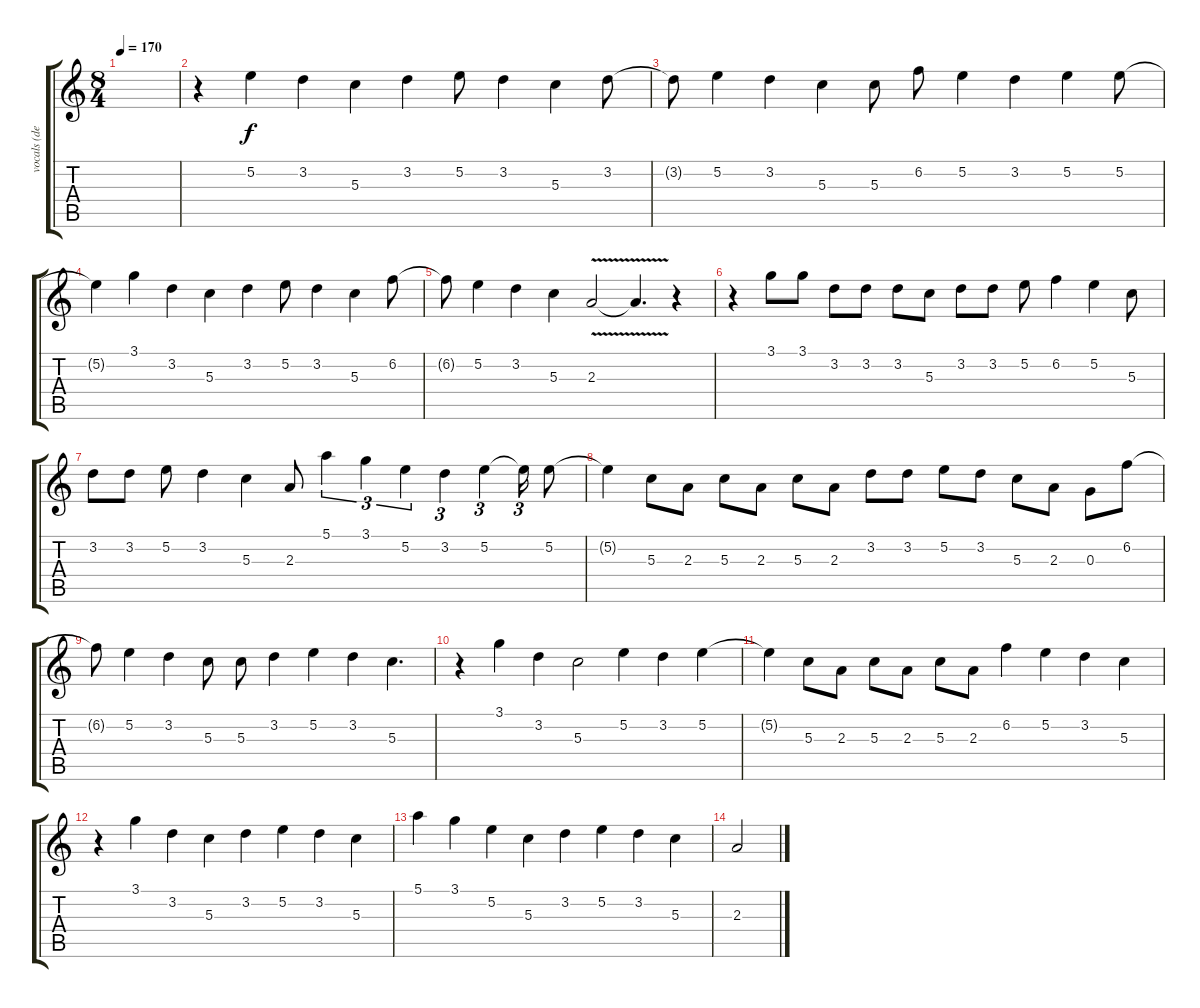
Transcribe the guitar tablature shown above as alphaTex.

\track ("vocals (deneb)" "vocals (de") {instrument distortionguitar}
\staff {score tabs}
\tuning (E4 B3 G3 D3 A2 E2) {hide}
\ts (8 4)
\tempo 170
\clef g2
\ks c
|
r.4 5.2.4 3.2.4 5.3.4 3.2.4 5.2.8 3.2.4 5.3.4 3.2.8 |
3.2{t}.8 5.2.4 3.2.4 5.3.4 5.3.8 6.2.8 5.2.4 3.2.4 5.2.4 5.2.8 |
5.2{t}.4 3.1.4 3.2.4 5.3.4 3.2.4 5.2.8 3.2.4 5.3.4 6.2.8 |
6.2{t}.8 5.2.4 3.2.4 5.3.4 2.3{v}.2 2.3{t}.4{d} r.4 |
r.4 3.1.8 3.1.8 3.2.8 3.2.8 3.2.8 5.3.8 3.2.8 3.2.8 5.2.8 6.2.4 5.2.4 5.3.8 |
3.2.8 3.2.8 5.2.8 3.2.4 5.3.4 2.3.8 5.1.4{tu (3 2)} 3.1.4{tu (3 2)} 5.2.4{tu (3 2)} 3.2.4{tu (3 2)} 5.2.4{tu (3 2)} 5.2{t}.16{tu (3 2)} 5.2.8 |
5.2{t}.4 5.3.8 2.3.8 5.3.8 2.3.8 5.3.8 2.3.8 3.2.8 3.2.8 5.2.8 3.2.8 5.3.8 2.3.8 0.3.8 6.2.8 |
6.2{t}.8 5.2.4 3.2.4 5.3.8 5.3.8 3.2.4 5.2.4 3.2.4 5.3.4{d} |
r.4 3.1.4 3.2.4 5.3.2 5.2.4 3.2.4 5.2.4 |
5.2{t}.4 5.3.8 2.3.8 5.3.8 2.3.8 5.3.8 2.3.8 6.2.4 5.2.4 3.2.4 5.3.4 |
r.4 3.1.4 3.2.4 5.3.4 3.2.4 5.2.4 3.2.4 5.3.4 |
5.1.4 3.1.4 5.2.4 5.3.4 3.2.4 5.2.4 3.2.4 5.3.4 |
2.3.2
